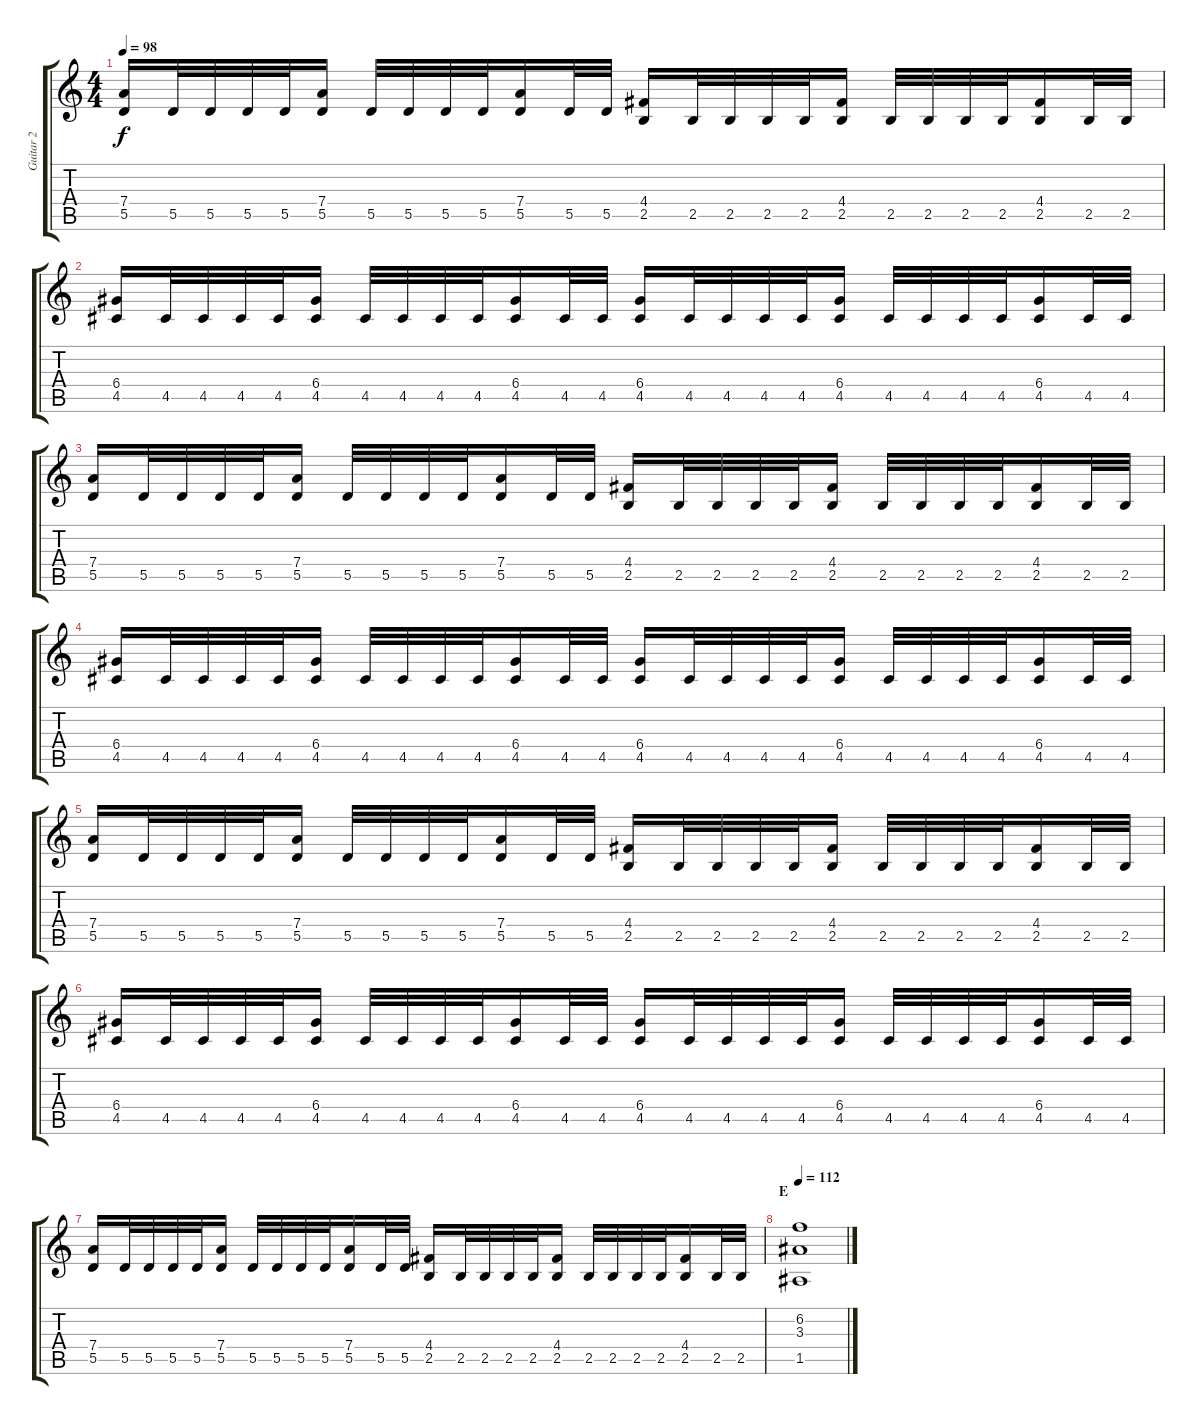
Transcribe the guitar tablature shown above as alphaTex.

\track ("Guitar 2" "Guitar 2") {instrument distortionguitar}
\staff {score tabs}
\tuning (E4 B3 G3 D3 A2 E2) {hide}
\ts (4 4)
\tempo 98
\clef g2
\ks c
(7.4 5.5).16{dy f} 5.5.32 5.5.32 5.5.32 5.5.32 (7.4 5.5).16 5.5.32 5.5.32 5.5.32 5.5.32 (7.4 5.5).16 5.5.32 5.5.32 (4.4 2.5).16 2.5.32 2.5.32 2.5.32 2.5.32 (4.4 2.5).16 2.5.32 2.5.32 2.5.32 2.5.32 (4.4 2.5).16 2.5.32 2.5.32 |
(6.4 4.5).16 4.5.32 4.5.32 4.5.32 4.5.32 (6.4 4.5).16 4.5.32 4.5.32 4.5.32 4.5.32 (6.4 4.5).16 4.5.32 4.5.32 (6.4 4.5).16 4.5.32 4.5.32 4.5.32 4.5.32 (6.4 4.5).16 4.5.32 4.5.32 4.5.32 4.5.32 (6.4 4.5).16 4.5.32 4.5.32 |
(7.4 5.5).16 5.5.32 5.5.32 5.5.32 5.5.32 (7.4 5.5).16 5.5.32 5.5.32 5.5.32 5.5.32 (7.4 5.5).16 5.5.32 5.5.32 (4.4 2.5).16 2.5.32 2.5.32 2.5.32 2.5.32 (4.4 2.5).16 2.5.32 2.5.32 2.5.32 2.5.32 (4.4 2.5).16 2.5.32 2.5.32 |
(6.4 4.5).16 4.5.32 4.5.32 4.5.32 4.5.32 (6.4 4.5).16 4.5.32 4.5.32 4.5.32 4.5.32 (6.4 4.5).16 4.5.32 4.5.32 (6.4 4.5).16 4.5.32 4.5.32 4.5.32 4.5.32 (6.4 4.5).16 4.5.32 4.5.32 4.5.32 4.5.32 (6.4 4.5).16 4.5.32 4.5.32 |
(7.4 5.5).16 5.5.32 5.5.32 5.5.32 5.5.32 (7.4 5.5).16 5.5.32 5.5.32 5.5.32 5.5.32 (7.4 5.5).16 5.5.32 5.5.32 (4.4 2.5).16 2.5.32 2.5.32 2.5.32 2.5.32 (4.4 2.5).16 2.5.32 2.5.32 2.5.32 2.5.32 (4.4 2.5).16 2.5.32 2.5.32 |
(6.4 4.5).16 4.5.32 4.5.32 4.5.32 4.5.32 (6.4 4.5).16 4.5.32 4.5.32 4.5.32 4.5.32 (6.4 4.5).16 4.5.32 4.5.32 (6.4 4.5).16 4.5.32 4.5.32 4.5.32 4.5.32 (6.4 4.5).16 4.5.32 4.5.32 4.5.32 4.5.32 (6.4 4.5).16 4.5.32 4.5.32 |
(7.4 5.5).16 5.5.32 5.5.32 5.5.32 5.5.32 (7.4 5.5).16 5.5.32 5.5.32 5.5.32 5.5.32 (7.4 5.5).16 5.5.32 5.5.32 (4.4 2.5).16 2.5.32 2.5.32 2.5.32 2.5.32 (4.4 2.5).16 2.5.32 2.5.32 2.5.32 2.5.32 (4.4 2.5).16 2.5.32 2.5.32 |
\section ("" "E")
\tempo 112
(6.2 3.3 1.5).1
